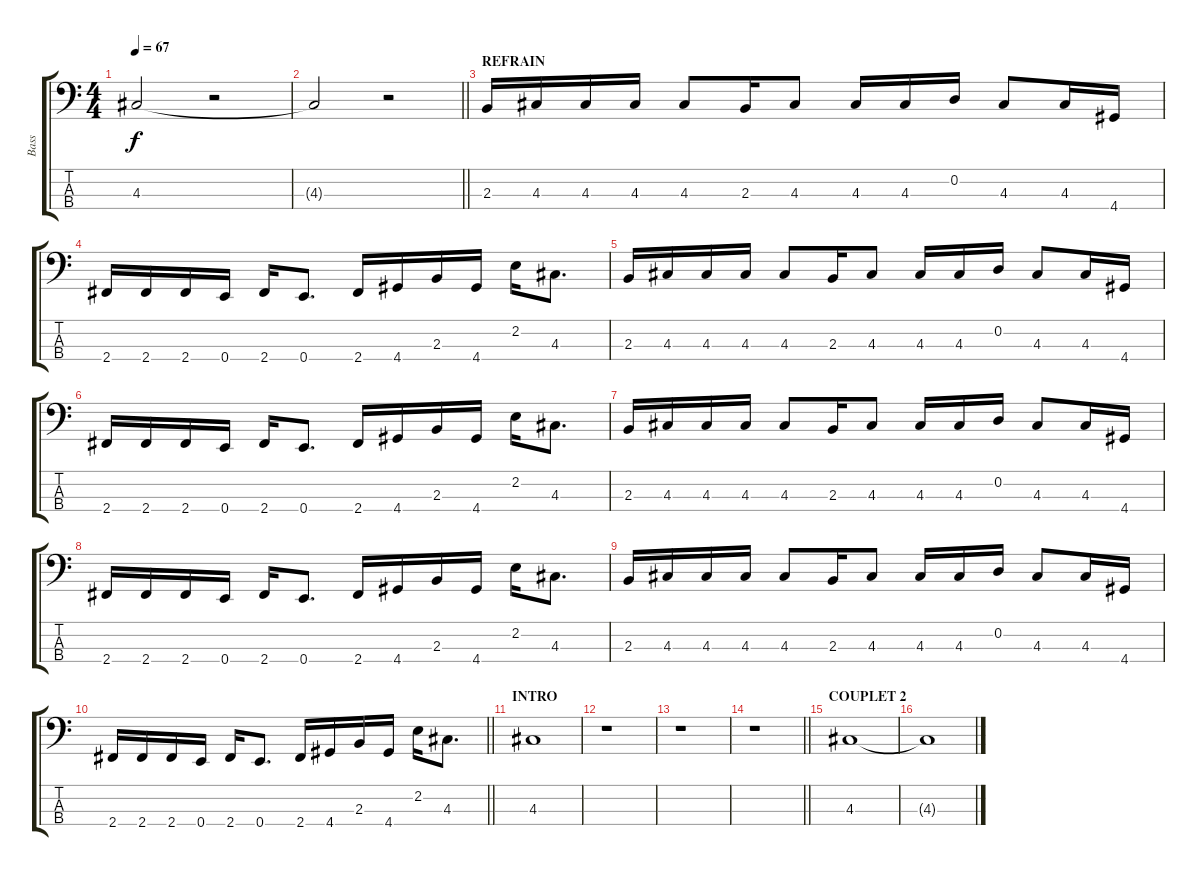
\track ("Bass " "Bass ") {instrument fretlessbass}
\staff {score tabs}
\tuning (G2 D2 A1 E1) {hide}
\ts (4 4)
\tempo 67
\clef f4
\ks c
4.3{t}.2{dy f} r.2 |
\barLineRight lightlight
4.3{t}.2 r.2 |
\section ("" "REFRAIN")
2.3.16 4.3.16 4.3.16 4.3.16 4.3.8 2.3.16 4.3.8 4.3.16 4.3.16 0.2.16 4.3.8 4.3.16 4.4.16 |
2.4.16 2.4.16 2.4.16 0.4.16 2.4.16 0.4.8{d} 2.4.16 4.4.16 2.3.16 4.4.16 2.2.16 4.3.8{d} |
2.3.16 4.3.16 4.3.16 4.3.16 4.3.8 2.3.16 4.3.8 4.3.16 4.3.16 0.2.16 4.3.8 4.3.16 4.4.16 |
2.4.16 2.4.16 2.4.16 0.4.16 2.4.16 0.4.8{d} 2.4.16 4.4.16 2.3.16 4.4.16 2.2.16 4.3.8{d} |
2.3.16 4.3.16 4.3.16 4.3.16 4.3.8 2.3.16 4.3.8 4.3.16 4.3.16 0.2.16 4.3.8 4.3.16 4.4.16 |
2.4.16 2.4.16 2.4.16 0.4.16 2.4.16 0.4.8{d} 2.4.16 4.4.16 2.3.16 4.4.16 2.2.16 4.3.8{d} |
2.3.16 4.3.16 4.3.16 4.3.16 4.3.8 2.3.16 4.3.8 4.3.16 4.3.16 0.2.16 4.3.8 4.3.16 4.4.16 |
\barLineRight lightlight
2.4.16 2.4.16 2.4.16 0.4.16 2.4.16 0.4.8{d} 2.4.16 4.4.16 2.3.16 4.4.16 2.2.16 4.3.8{d} |
\section ("" "INTRO")
4.3.1 |
r.1 |
r.1 |
\barLineRight lightlight
r.1 |
\section ("" "COUPLET 2")
4.3.1 |
4.3{t}.1
